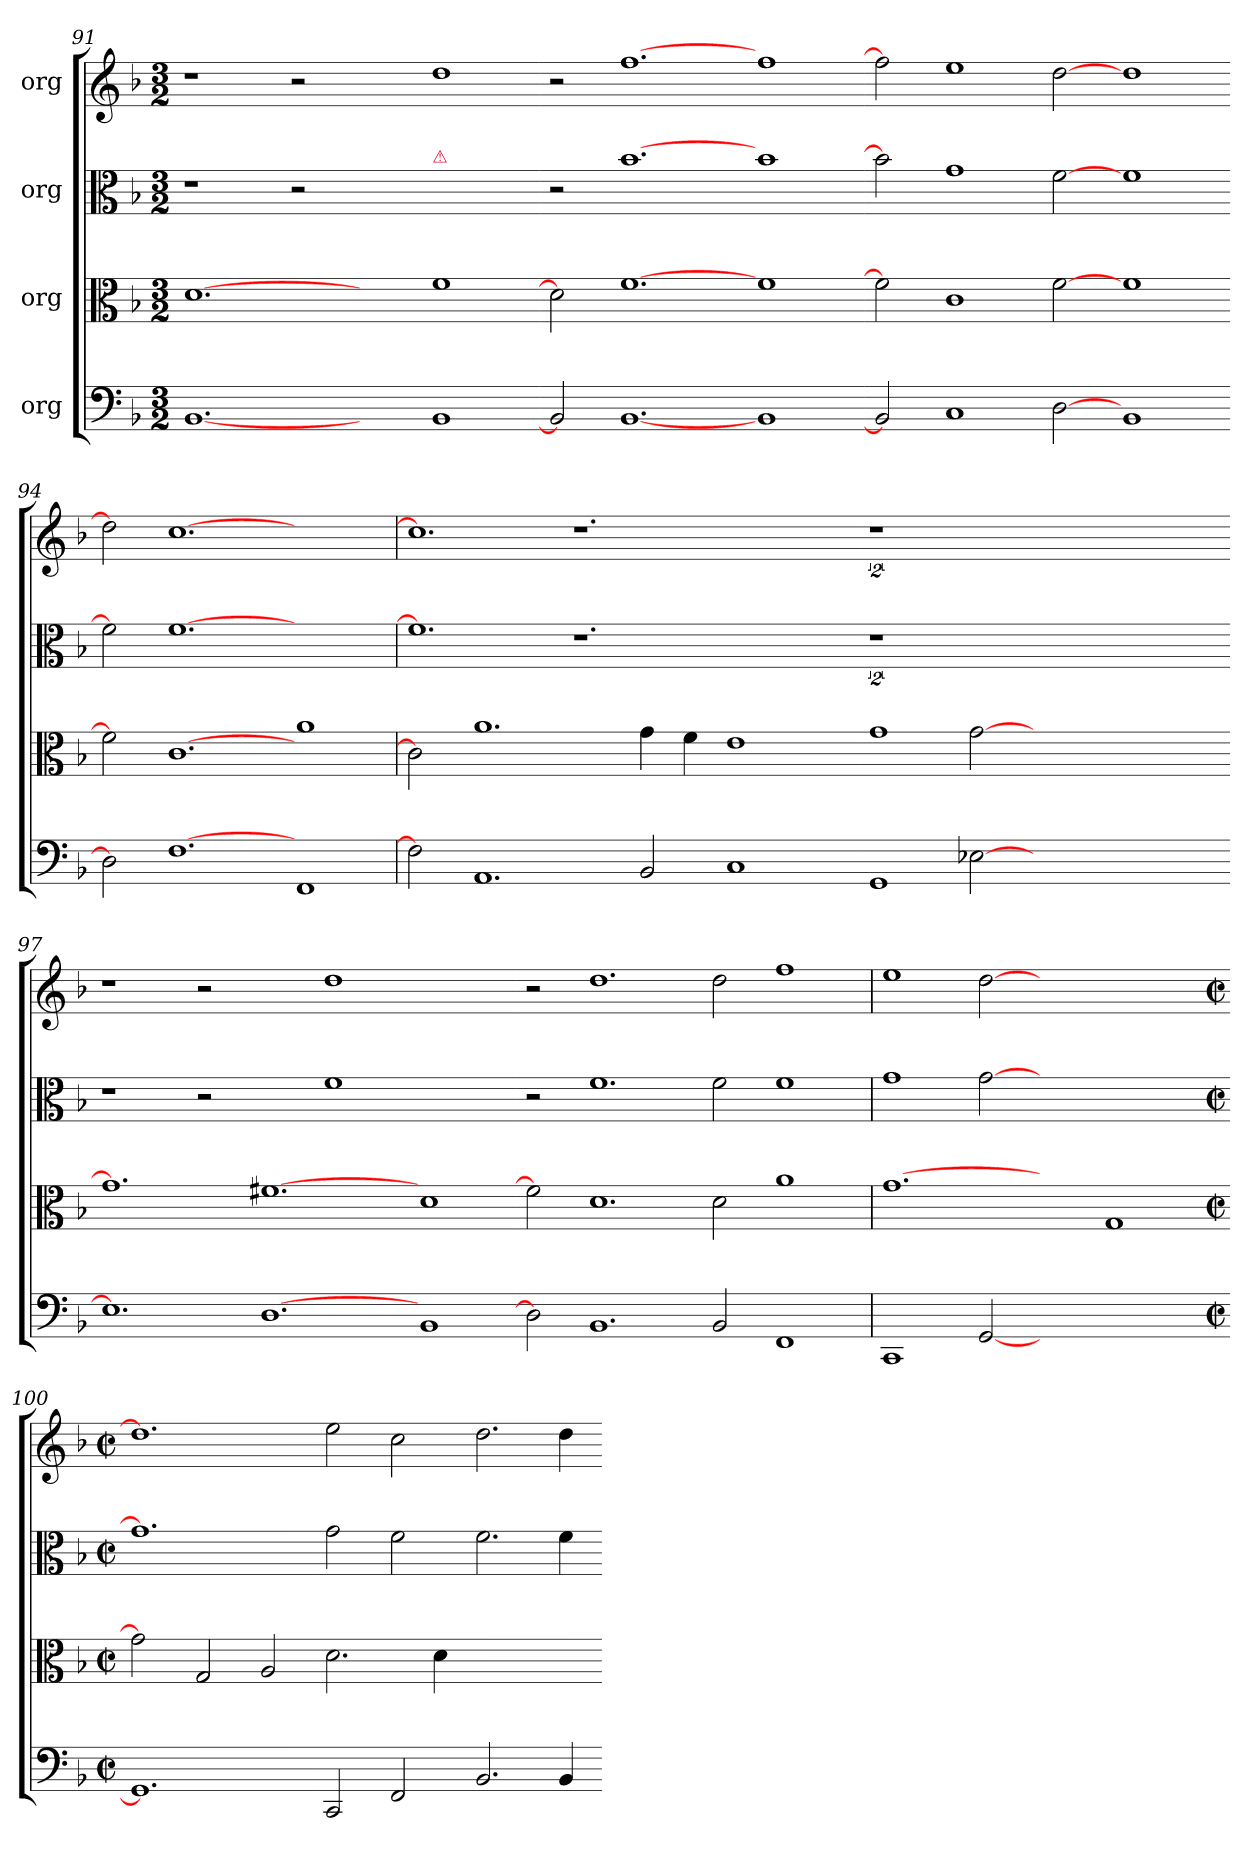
**kern	**kern	**kern	**kern
*part4	*part3	*part2	*part1
*staff4	*staff3	*staff2	*staff1
*I"org	*I"org	*I"org	*I"org
*clefF4	*clefC3	*clefC3	*clefG2
*k[b-]	*k[b-]	*k[b-]	*k[b-]
*F:	*F:	*F:	*F:
*M3/2	*M3/2	*M3/2	*M3/2
=91	=91	=91	=91
[1.BB-	[1.d	1r	1r
.	.	2r	2r
2ryy	2ryy	2ryy	2ryy
!	!	!LO:TX:a:color=crimson:t=⚠	!
1BB-	1f	1ryy	1dd
=92-	=92-	=92-	=92-
2BB-]	2d]	2r	2r
[1.BB-	[1.f	[1.b-	[1.ff
1BB-	1f	1b-	1ff
=93-	=93-	=93-	=93-
2BB-]	2f]	2b-]	2ff]
1C	1c	1g	1ee
[2D	[2f	[2f	[2dd
1BB-	1f	1f	1dd
=94-	=94-	=94-	=94-
2D]	2f]	2f]	2dd]
[1.F	[1.c	[1.f	[1.cc
1FF	1a	1ryy	1ryy
=95	=95	=95	=95
2F]	2c]	1.f]	1.cc]
1.AA	1.a	.	.
.	.	1.r	1.r
2BB-/	4g\	.	.
.	4f\	.	.
1C	1e	.	.
.	.	2ryy	2ryy
=96-	=96-	=96-	=96-
1GG	1g	2%9r	2%9r
[2E-X	[2g	.	.
0.ryy	0.ryy	.	.
=97-	=97-	=97-	=97-
1.E-]	1.g]	1r	1r
.	.	2r	2r
[1.D	[1.f#X	2ryy	2ryy
.	.	1f	1dd
1BB-	1d	1ryy	1ryy
=98-	=98-	=98-	=98-
2D]	2f#]	2r	2r
1.BB-	1.d	1.f	1.dd
2BB-/	2d\	2f\	2dd\
1FF	1a	1f	1ff
=99	=99	=99	=99
1CC	[1.g	1g	1ee
[2GG	.	[2g	[2dd
1.ryy	2ryy	1.ryy	1.ryy
.	1G	.	.
=100-	=100-	=100-	=100-
*M2/1	*M2/1	*M2/1	*M2/1
*met(c|)	*met(c|)	*met(c|)	*met(c|)
1.GG]	2g]	1.g]	1.dd]
.	2G/	.	.
.	2A/	.	.
2CC/	2.d\	2g\	2ee\
2FF/	.	2f\	2cc\
.	4d\	.	.
2.BB-/	1ryy	2.f\	2.dd\
4BB-/	.	4f\	4dd\
=-	=-	=-	=-
*-	*-	*-	*-
